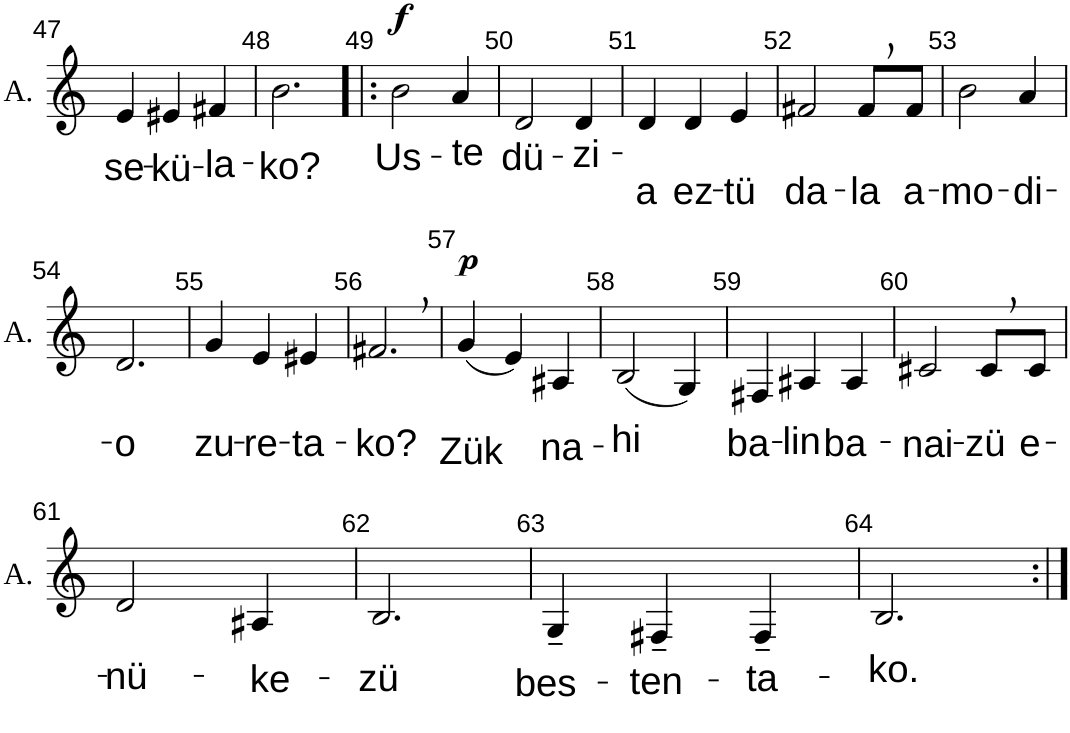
**kern	**text	**text	**dynam
*part1	*part1	*part1	*part1
*staff1	*staff1	*staff1	*staff1
*I"Voix 3	*	*	*
!!LO:PB:g=z
*clefG2	*	*	*
*k[]	*	*	*
*M3/4	*	*	*
=47	=47	=47	=47
!	!	!LO:LY:b	!
4e/	.	se-	.
!	!	!LO:LY:b	!
4e#X/	.	-kü-	.
!	!	!LO:LY:b	!
4f#X/	.	-la-	.
=48	=48	=48	=48
!	!	!LO:LY:b	!
2.b\	.	-ko?	.
=49!|:	=49!|:	=49!|:	=49!|:
!	!	!LO:LY:b	!LO:DY:a
2b\	.	Us-	f
!	!	!LO:LY:b	!
4a/	.	-te	.
=50	=50	=50	=50
!	!	!LO:LY:b	!
2d/	.	dü-	.
!	!	!LO:LY:b	!
4d/	.	-zi-	.
=51	=51	=51	=51
!	!	!LO:LY:b	!
4d/	.	-a	.
!	!	!LO:LY:b	!
4d/	.	ez-	.
!	!	!LO:LY:b	!
4e/	.	-tü	.
=52	=52	=52	=52
!	!	!LO:LY:b	!
2f#X/	.	-da-	.
!	!	!LO:LY:b	!
8f#,/L	.	-la	.
!	!	!LO:LY:b	!
8f#/J	.	a-	.
=53	=53	=53	=53
!	!	!LO:LY:b	!
2b\	.	-mo-	.
!	!	!LO:LY:b	!
4a/	.	-di-	.
!!LO:LB:g=z
=54	=54	=54	=54
!	!	!LO:LY:b	!
2.d/	.	-o	.
=55	=55	=55	=55
!	!	!LO:LY:b	!
4g/	.	zu-	.
!	!	!LO:LY:b	!
4e/	.	-re-	.
!	!	!LO:LY:b	!
4e#X/	.	-ta-	.
=56	=56	=56	=56
!	!	!LO:LY:b	!
2.f#X,/	.	-ko?	.
=57	=57	=57	=57
!	!	!LO:LY:b	!LO:DY:a
(4g/	.	Zük	p
4e/)	.	.	.
!	!	!LO:LY:b	!
4A#X/	.	na-	.
=58	=58	=58	=58
!	!	!LO:LY:b	!
(2B/	.	-hi	.
4G/)	.	.	.
=59	=59	=59	=59
!	!	!LO:LY:b	!
4F#X/	.	ba-	.
!	!	!LO:LY:b	!
4A#X/	.	-lin	.
!	!	!LO:LY:b	!
4A#/	.	ba-	.
=60	=60	=60	=60
!	!	!LO:LY:b	!
2c#X/	.	-nai-	.
!	!	!LO:LY:b	!
8c#,/L	.	-zü	.
!	!	!LO:LY:b	!
8c#/J	.	e-	.
!!LO:LB:g=z
=61	=61	=61	=61
!	!	!LO:LY:b	!
2d/	.	-nü-	.
!	!	!LO:LY:b	!
4A#X/	.	-ke-	.
=62	=62	=62	=62
!	!	!LO:LY:b	!
2.B/	.	-zü	.
=63	=63	=63	=63
!	!	!LO:LY:b	!
4G~/	.	bes-	.
!	!	!LO:LY:b	!
4F#X~/	.	-ten-	.
!	!	!LO:LY:b	!
4F#~/	.	-ta-	.
=64	=64	=64	=64
!	!	!LO:LY:b	!
2.B/	.	-ko.	.
=:|!	=:|!	=:|!	=:|!
*-	*-	*-	*-
